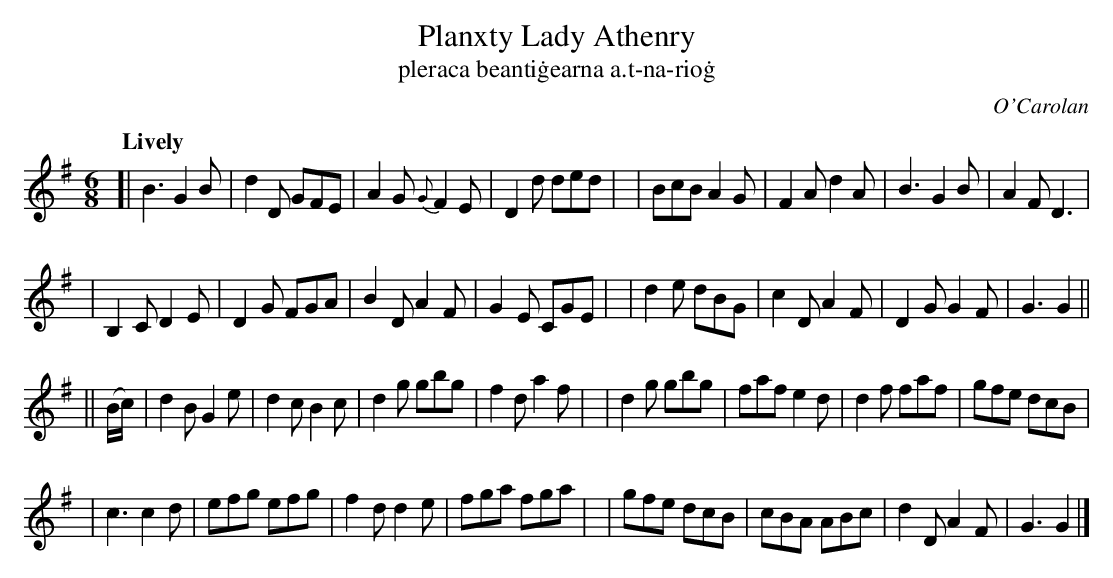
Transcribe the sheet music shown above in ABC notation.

X:1
T: Planxty Lady Athenry
T: pleraca beanti\.gearna a\.t-na-rio\.g
C: O'Carolan
Q: "Lively"
M: 6/8
L: 1/8
K: G
[| B3 G2B | d2D GFE | A2G {G}F2E | D2d ded |\
| BcB A2G | F2A d2A | B3 G2B | A2F D3 |
| B,2C D2E | D2G FGA | B2D A2F | G2E CGE |\
| d2e dBG | c2D A2F | D2G G2F | G3 G2 ||
|| (B/c/) \
| d2B G2e | d2c B2c | d2g gbg | f2d a2f |\
| d2g gbg | faf e2d | d2f faf | gfe dcB |
| c3 c2d | efg efg | f2d d2e | fga fga |\
| gfe dcB | cBA ABc | d2D A2F | G3 G2 |]
